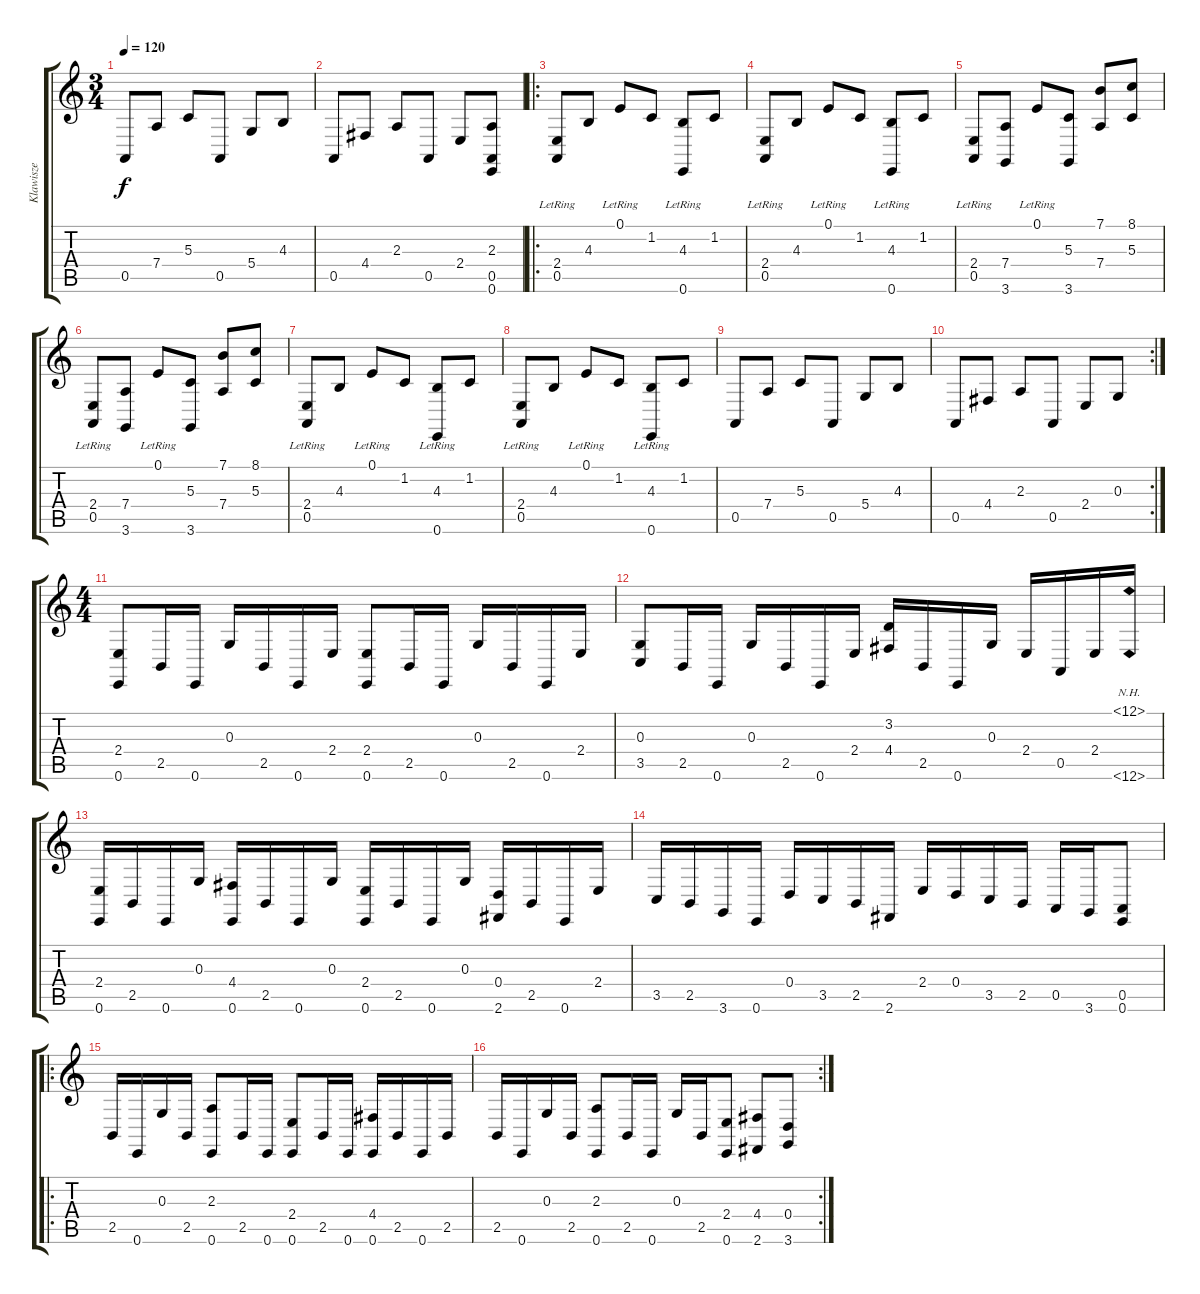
\track ("Klawisze" "Klawisze") {instrument acousticgrandpiano}
\staff {score tabs}
\tuning (E4 B3 G3 D3 A2 E2) {hide}
\ts (3 4)
\tempo 120
\clef g2
\ks c
0.5.8{dy f} 7.4.8 5.3.8 0.5.8 5.4.8 4.3.8 |
0.5.8 4.4.8 2.3.8 0.5.8 2.4.8 (2.3 0.5 0.6).8 |
\ro
(2.4 0.5{lr}).8 4.3.8 0.1{lr}.8 1.2.8 (4.3 0.6{lr}).8 1.2.8 |
(2.4 0.5{lr}).8 4.3.8 0.1{lr}.8 1.2.8 (4.3 0.6{lr}).8 1.2.8 |
(2.4 0.5{lr}).8 (7.4 3.6).8 0.1{lr}.8 (5.3 3.6).8 (7.1 7.4).8 (8.1 5.3).8 |
(2.4 0.5{lr}).8 (7.4 3.6).8 0.1{lr}.8 (5.3 3.6).8 (7.1 7.4).8 (8.1 5.3).8 |
(2.4 0.5{lr}).8 4.3.8 0.1{lr}.8 1.2.8 (4.3 0.6{lr}).8 1.2.8 |
(2.4 0.5{lr}).8 4.3.8 0.1{lr}.8 1.2.8 (4.3 0.6{lr}).8 1.2.8 |
0.5.8 7.4.8 5.3.8 0.5.8 5.4.8 4.3.8 |
\rc 2
0.5.8 4.4.8 2.3.8 0.5.8 2.4.8 0.3.8 |
\ts (4 4)
(2.4 0.6).8{volume 16} 2.5.16 0.6.16 0.3.16 2.5.16 0.6.16 2.4.16 (2.4 0.6).8 2.5.16 0.6.16 0.3.16 2.5.16 0.6.16 2.4.16 |
(0.3 3.5).8 2.5.16 0.6.16 0.3.16 2.5.16 0.6.16 2.4.16 (3.2 4.4).16 2.5.16 0.6.16 0.3.16 2.4.16 0.5.16 2.4.16 (12.1{nh} 0.6{nh}).16 |
(2.4 0.6).16 2.5.16 0.6.16 0.3.16 (4.4 0.6).16 2.5.16 0.6.16 0.3.16 (2.4 0.6).16 2.5.16 0.6.16 0.3.16 (0.4 2.6).16 2.5.16 0.6.16 2.4.16 |
3.5.16 2.5.16 3.6.16 0.6.16 0.4.16 3.5.16 2.5.16 2.6.16 2.4.16 0.4.16 3.5.16 2.5.16 0.5.16 3.6.16 (0.5 0.6).8 |
\ro
2.5.16 0.6.16 0.3.16 2.5.16 (2.3 0.6).8 2.5.16 0.6.16 (2.4 0.6).8 2.5.16 0.6.16 (4.4 0.6).16 2.5.16 0.6.16 2.5.16 |
\rc 2
2.5.16 0.6.16 0.3.16 2.5.16 (2.3 0.6).8 2.5.16 0.6.16 0.3.16 2.5.16 (2.4 0.6).8 (4.4 2.6).8 (0.4 3.6).8
